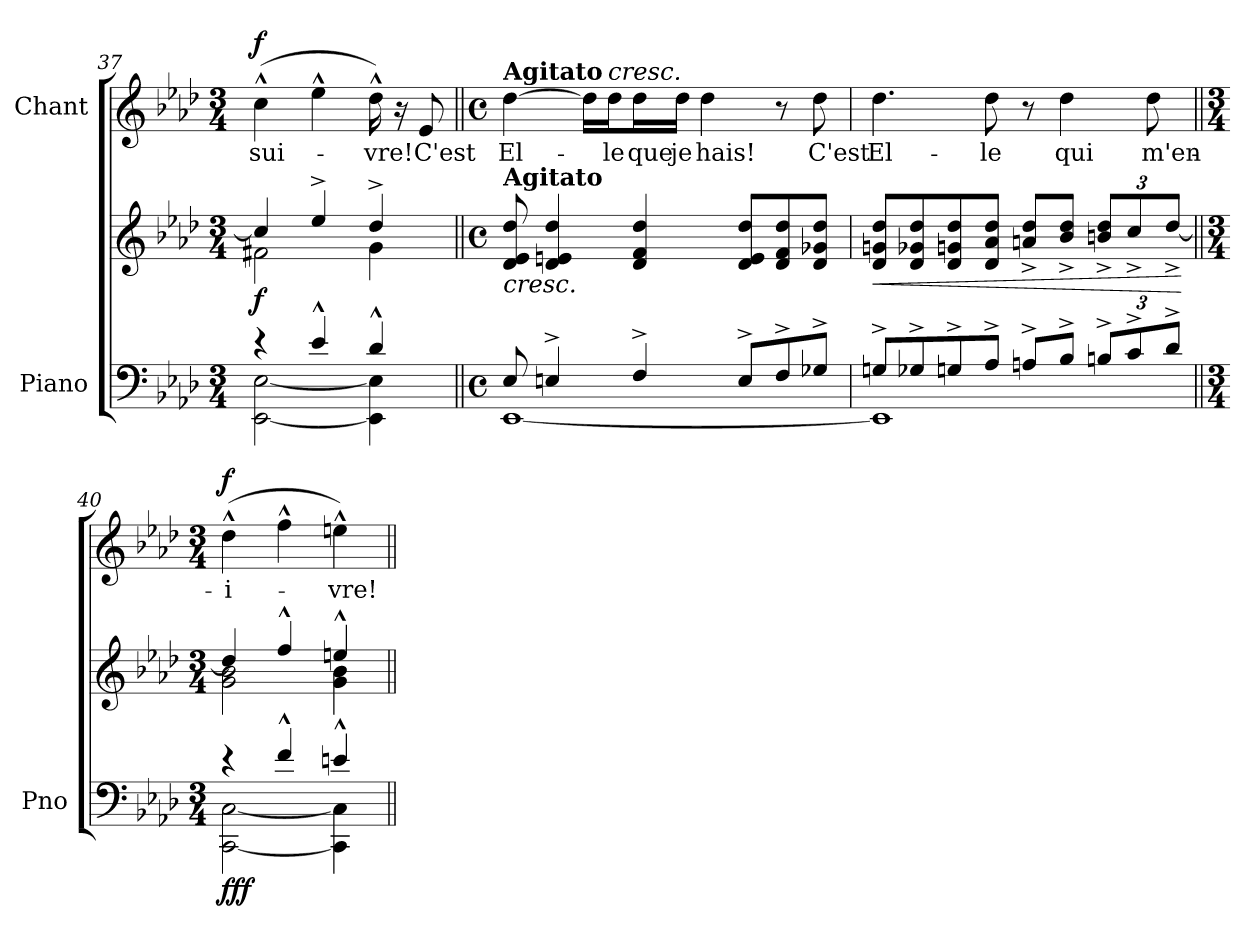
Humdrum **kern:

**kern	**kern	**dynam	**kern	**text	**dynam
*part2	*part2	*part2	*part1	*part1	*part1
*staff3	*staff2	*staff2/3	*staff1	*staff1	*staff1
*I"Piano	*	*	*I"Chant	*	*
*I'Pno	*	*	*	*	*
*clefF4	*clefG2	*	*clefG2	*	*
*k[b-e-a-d-]	*k[b-e-a-d-]	*	*k[b-e-a-d-]	*	*
*M3/4	*M3/4	*	*M3/4	*	*
=37	=37	=37	=37	=37	=37
*^	*^	*	*	*	*
!	!	!	!	!LO:DY:b	!	!	!LO:DY:a
4r	[2EE-\ [2E-\	4cc/]	2f#X\	f	(4cc^^\	sui-	f
4e-^^/	.	4ee-^/	.	.	4ee-^^\	.	.
4d-^^/	4EE-\] 4E-\]	4dd-^/	4g\	.	16dd-^^\)	-vre!	.
.	.	.	.	.	16r	.	.
.	.	.	.	.	8e-/	C'est	.
*	*	*v	*v	*	*	*	*
=38||	=38||	=38||	=38||	=38||	=38||	=38||
*M4/4	*	*M4/4	*	*M4/4	*	*
*met(c)	*	*met(c)	*	*met(c)	*	*
!	!	!	!	!LO:TX:a:B:t=Agitato	!	!
!	!	!LO:TX:a:B:t=Agitato	!	!	!	!
!	!	!LO:TX:b:i:t=cresc.	!	!	!	!
!	!	!	!LO:DY:b=2	!	!	!
!	!	!	!LO:DY:n=1:b	!	!	!
8E-/	[1EE-	8d-/ 8e-/ 8dd-/	ff mf	[4dd-\	El-	.
4En^/	.	4d-/ 4en/ 4dd-/	.	.	.	.
.	.	.	.	16dd-\LL]	.	.
!	!	!	!	!LO:TX:a:i:t=cresc.	!	!
.	.	.	.	16dd-\J	-le	.
4F^/	.	4d-/ 4f/ 4dd-/	.	16dd-\L	que	.
.	.	.	.	16dd-\JJ	je	.
.	.	.	.	4dd-\	hais!	.
8E^/L	.	8d-/ 8e/ 8dd-/L	.	.	.	.
8F^/	.	8d-/ 8f/ 8dd-/	.	8r	.	.
8G-X^/J	.	8d-/ 8g-X/ 8dd-/J	.	8dd-\	C'est	.
=39	=39	=39	=39	=39	=39	=39
!	!	!	!LO:HP:b	!	!	!
8Gn^/L	1EE-]	8d-/ 8gn/ 8dd-/L	<	4.dd-\	El-	.
8G-X^/	.	8d-/ 8g-X/ 8dd-/	.	.	.	.
8Gn^/	.	8d-/ 8gn/ 8dd-/	.	.	.	.
8A-^/J	.	8d-/ 8a-/ 8dd-/J	.	8dd-\	-le	.
8An^/L	.	8an/^ 8dd-/^L	.	8r	.	.
8B-^/J	.	8b-/^ 8dd-/^J	.	4dd-\	qui	.
*Xbrackettup	*	*Xbrackettup	*	*	*	*
12Bn^/L	.	12bn/^ 12dd-/^L	.	.	.	.
12c^/	.	12cc^/	.	.	.	.
.	.	.	.	8dd-\	m'en-	.
12d-^/J	.	[>12dd-^/J	.	.	.	.
*v	*v	*	*	*	*	*
.	.	[	.	.	.
=40||	=40||	=40||	=40||	=40||	=40||
*M3/4	*M3/4	*	*M3/4	*	*
*^	*^	*	*	*	*
!	!	!	!	!LO:DY:b=2	!	!	!
!	!	!	!	!LO:DY:n=1:b	!	!	!LO:DY:a
4r	[2CC\ [2C\	4dd-/]	2g\ 2b-\	ff f	(4dd-^^\	-i-	f
4f^^/	.	4ff^^/	.	.	4ff^^\	.	.
4en^^/	4CC\] 4C\]	4een^^/	4g\ 4b-\	.	4een^^\)	-vre!	.
*v	*v	*	*	*	*	*	*
*	*v	*v	*	*	*	*
=||	=||	=||	=||	=||	=||
*-	*-	*-	*-	*-	*-
